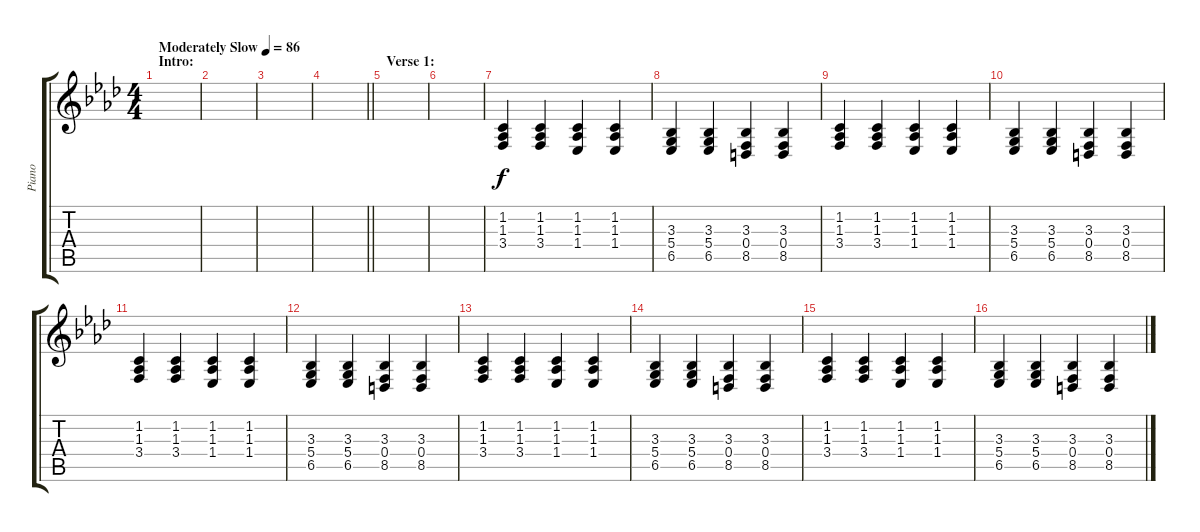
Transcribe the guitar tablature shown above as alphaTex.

\track ("Piano" "Piano") {instrument acousticgrandpiano}
\staff {score tabs}
\tuning (E4 B3 G3 D3 A2 E2) {hide}
\ts (4 4)
\section ("" "Intro:")
\tempo (86 "Moderately Slow")
\clef g2
\ks ab
|
|
|
\barLineRight lightlight
|
\section ("" "Verse 1:")
|
|
(1.2 1.3 3.4).4 (1.2 1.3 3.4).4 (1.2 1.3 1.4).4 (1.2 1.3 1.4).4 |
(3.3 5.4 6.5).4 (3.3 5.4 6.5).4 (3.3 0.4 8.5).4 (3.3 0.4 8.5).4 |
(1.2 1.3 3.4).4 (1.2 1.3 3.4).4 (1.2 1.3 1.4).4 (1.2 1.3 1.4).4 |
(3.3 5.4 6.5).4 (3.3 5.4 6.5).4 (3.3 0.4 8.5).4 (3.3 0.4 8.5).4 |
(1.2 1.3 3.4).4 (1.2 1.3 3.4).4 (1.2 1.3 1.4).4 (1.2 1.3 1.4).4 |
(3.3 5.4 6.5).4 (3.3 5.4 6.5).4 (3.3 0.4 8.5).4 (3.3 0.4 8.5).4 |
(1.2 1.3 3.4).4 (1.2 1.3 3.4).4 (1.2 1.3 1.4).4 (1.2 1.3 1.4).4 |
(3.3 5.4 6.5).4 (3.3 5.4 6.5).4 (3.3 0.4 8.5).4 (3.3 0.4 8.5).4 |
(1.2 1.3 3.4).4 (1.2 1.3 3.4).4 (1.2 1.3 1.4).4 (1.2 1.3 1.4).4 |
(3.3 5.4 6.5).4 (3.3 5.4 6.5).4 (3.3 0.4 8.5).4 (3.3 0.4 8.5).4
